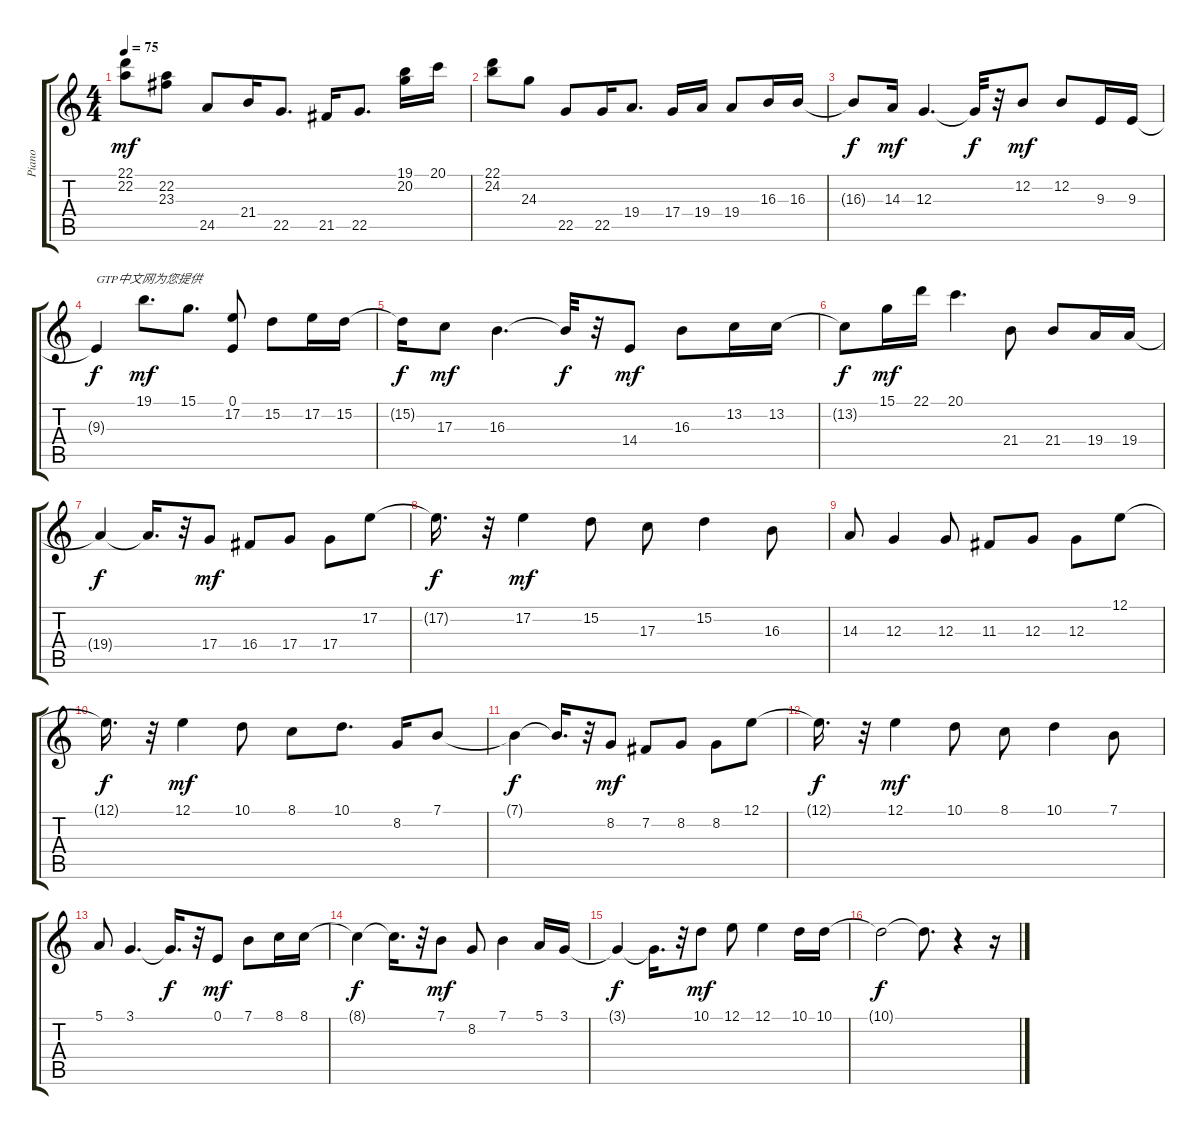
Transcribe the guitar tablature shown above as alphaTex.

\track ("Piano" "Piano") {instrument acousticgrandpiano}
\staff {score tabs}
\tuning (E4 B3 G3 D3 A2 E2) {hide}
\ts (4 4)
\tempo 75
\clef g2
\ks c
(22.1 22.2).8{dy mf} (22.2 23.3).8 24.5.8 21.4.16 22.5.8{d} 21.5.16 22.5.8{d} (19.1 20.2).16 20.1.16 |
(22.1 24.2).8 24.3.8 22.5.8 22.5.16 19.4.8{d} 17.4.16 19.4.16 19.4.8 16.3.16 16.3.16 |
16.3{t}.8{dy f} 14.3.16{dy mf} 12.3.4{d} 12.3{t}.32{dy f} r.32 12.2.8{dy mf} 12.2.8 9.3.16 9.3.16 |
9.3{t}.4{txt "GTP中文网为您提供" dy f} 19.1.8{d dy mf} 15.1.8{d} (0.1 17.2).8 15.2.8 17.2.16 15.2.16 |
15.2{t}.16{dy f} 17.3.8{dy mf} 16.3.4{d} 16.3{t}.32{dy f} r.32 14.4.8{dy mf} 16.3.8 13.2.16 13.2.16 |
13.2{t}.8{dy f} 15.1.16{dy mf} 22.1.16 20.1.4{d} 21.4.8 21.4.8 19.4.16 19.4.16 |
19.4{t}.4{dy f} 19.4{t}.16{d} r.32 17.4.8{dy mf} 16.4.8 17.4.8 17.4.8 17.2.8 |
17.2{t}.16{d dy f} r.32 17.2.4{dy mf} 15.2.8 17.3.8 15.2.4 16.3.8 |
14.3.8 12.3.4 12.3.8 11.3.8 12.3.8 12.3.8 12.1.8 |
12.1{t}.16{d dy f} r.32 12.1.4{dy mf} 10.1.8 8.1.8 10.1.8{d} 8.2.16 7.1.8 |
7.1{t}.4{dy f} 7.1{t}.16{d} r.32 8.2.8{dy mf} 7.2.8 8.2.8 8.2.8 12.1.8 |
12.1{t}.16{d dy f} r.32 12.1.4{dy mf} 10.1.8 8.1.8 10.1.4 7.1.8 |
5.1.8 3.1.4{d} 3.1{t}.16{d dy f} r.32 0.1.8{dy mf} 7.1.8 8.1.16 8.1.16 |
8.1{t}.4{dy f} 8.1{t}.16{d} r.32 7.1.8{dy mf} 8.2.8 7.1.4 5.1.16 3.1.16 |
3.1{t}.4{dy f} 3.1{t}.16{d} r.32 10.1.8{dy mf} 12.1.8 12.1.4 10.1.16 10.1.16 |
10.1{t}.2{dy f} 10.1{t}.8{d} r.4 r.16
